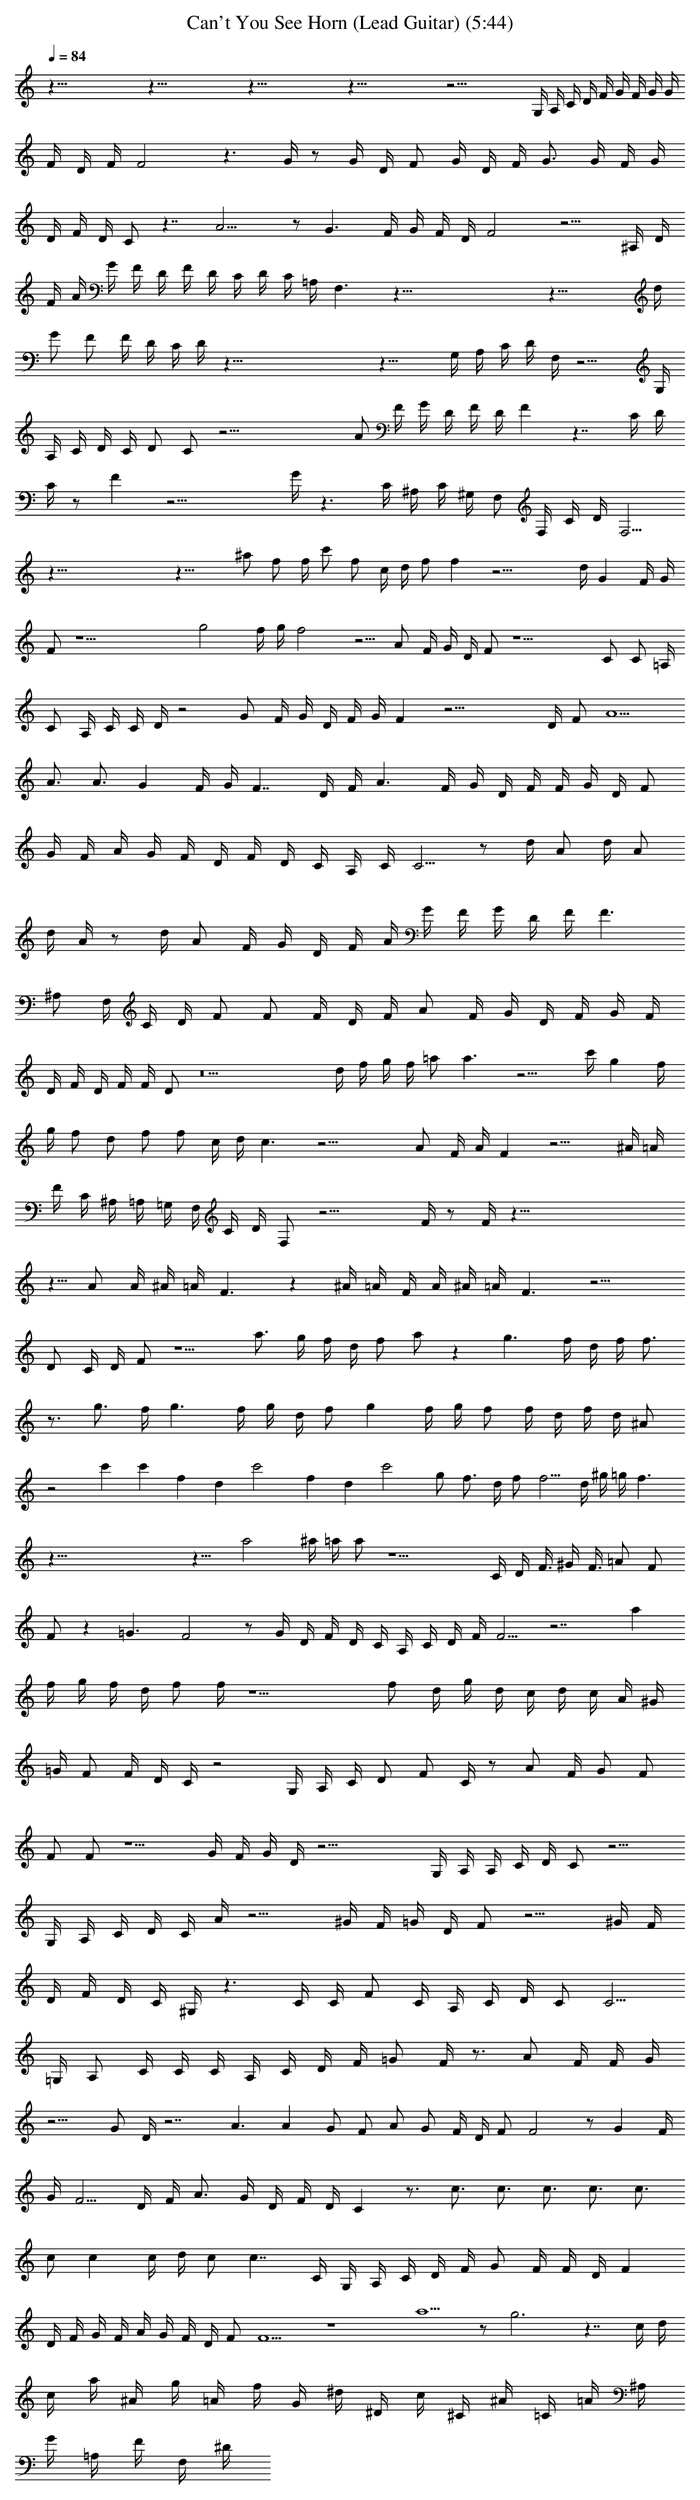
X:1
T: Can't You See Horn (Lead Guitar) (5:44)
L: 1/4
Q: 84
K: C
z89/8 z89/8 z89/8 z89/8 z39/4 G,/4 A,/4 C/4 D/4 F/4 G/4 F/4 G/4 G/4
F/4 D/4 F/4 F2 z3/2 G/4 z/2 G/4 D/4 F/2 G/4 D/4 F/4 G3/4 G/4 F/4 G/4
D/4 F/4 D/4 C/2 z7/4 A13/4 z/2 G3/2 F/4 G/4 F/4 D/4 F2 z9/4 ^A,/4 D/4
F/4 A/4 G/4 F/4 D/4 F/4 D/4 C/4 D/4 C/4 =A,/4 F,3/2 z89/8 z33/8 d/4
G/2 F/2 F/4 D/4 C/4 D/4 z89/8 z17/8 G,/4 A,/4 C/4 D/4 F,/4 z9/4 G,/4
A,/4 C/4 D/4 C/4 D/2 C/2 z39/4 A/2 F/4 G/4 D/4 F/4 D/4 F z7/4 C/4 D/4
C/4 z/2 F z23/4 G/4 z3/2 C/4 ^A,/4 C/4 ^G,/4 F,/2 F,/4 C/4 D/4 F,5/4
z89/8 z29/8 ^a/2 f/2 f/4 c'/2 f/2 c/4 d/4 f/2 f z19/4 d/4 G F/4 G/4
F/2 z21/2 g2 f/4 g/4 f2 z5/4 A/2 F/4 G/4 D/4 F/2 z11/2 C/2 C/2 =A,/4
C/2 A,/4 C/4 C/4 D/4 z2 G/2 F/4 G/4 D/4 F/4 G/4 F z29/4 D/4 F/2 A5/2
A3/4 A3/4 G F/4 G/4 F7/4 D/4 F/4 A3/2 F/4 G/4 D/4 F/4 F/4 G/4 D/4 F/2
G/4 F/4 A/4 G/4 F/4 D/4 F/4 D/4 C/4 A,/4 C/4 C5/4 z/2 d/4 A/2 d/4 A/2
d/4 A/4 z/2 d/4 A/2 F/4 G/4 D/4 F/4 A/4 G/4 F/4 G/4 D/4 F/4 F3/2
^A,/2 F,/4 C/4 D/4 F/2 F/2 F/4 D/4 F/4 A/2 F/4 G/4 D/4 F/4 G/4 F/4
D/4 F/4 D/4 F/4 F/4 D/2 z9 d/4 f/4 g/4 f/4 =a/2 a3/2 z9/4 c'/4 g f/4
g/4 f/2 d/2 f/2 f/2 c/4 d/4 c3/2 z21/4 A/2 F/4 A/4 F z15/4 ^A/4 =A/4
F/4 C/4 ^A,/4 =A,/4 =G,/4 F,/4 C/4 D/4 F,/2 z17/4 F/4 z/2 F/4 z89/8
z5/8 A/2 A/4 ^A/4 =A/4 F3/2 z ^A/4 =A/4 F/4 A/4 ^A/4 =A/4 F3/2 z15/4
D/2 C/4 D/4 F/2 z5/2 a3/4 g/4 f/4 d/4 f/2 a/2 z g3/2 f/4 d/4 f/4 f3/4
z3/4 g3/4 f/4 g3/2 f/4 g/4 d/4 f/2 g f/4 g/4 f/2 f/4 d/4 f/4 d/4 ^A/2
z2 c' c' f d c'2 f d c'2 g/2 f3/4 d/4 f/2 f5/4 d/4 ^g/4 =g/4 f3/2
z89/8 z11/8 a2 ^a/4 =a/4 a/2 z11/2 C/4 D/4 F3/8 ^G/4 F3/8 =A/2 F/2
F/2 z =G3/2 F2 z/2 G/4 D/4 F/4 D/4 C/4 A,/4 C/4 D/4 F/4 F5/4 z7/2 a
f/4 g/4 f/4 d/4 f/2 f/4 z11/2 f/2 d/4 g/4 d/4 c/4 d/4 c/4 A/4 ^G/4
=G/4 F/2 F/4 D/4 C/4 z2 G,/4 A,/4 C/4 D/2 F/2 C/4 z/2 A/2 F/4 G/2 F/2
F/2 F/2 z5/2 G/4 F/4 G/4 D/4 z27/4 G,/4 A,/4 A,/4 C/4 D/4 C/2 z9/4
G,/4 A,/4 C/4 D/4 C/4 A/4 z11/4 ^G/4 F/4 =G/4 D/4 F/2 z9/4 ^G/4 F/4
D/4 F/4 D/4 C/4 ^G,/4 z3/2 C/4 C/4 F/2 C/4 A,/4 C/4 D/4 C/2 C5/4
=G,/4 A,/2 C/4 C/4 C/4 A,/4 C/4 D/4 F/4 =G/2 F/4 z3/4 A/2 F/4 F/4 G/4
z11/4 G/2 D/4 z7/2 A3/2 A G/2 F/2 A/2 G/2 F/4 D/4 F/2 F2 z/2 G F/4
G/4 F5/4 D/4 F/4 A3/4 G/4 D/4 F/4 D/4 C z3/4 c3/4 c3/4 c3/4 c3/4 c3/4
c/2 c c/4 d/4 c/2 c7/4 C/4 G,/4 A,/4 C/4 D/4 F/4 G/2 F/4 F/4 D/4 F
D/4 F/4 G/4 F/4 A/4 G/4 F/4 D/4 F/2 F5/2 z4 a5/2 z/2 g3 z7/4 c/4 d/4
c/4 a/4 ^A/4 g/4 =A/4 f/4 G/4 ^d/4 ^D/4 c/4 ^C/4 ^A/4 =C/4 =A/4 ^A,/4
G/4 =A,/4 F/4 F,/4 ^D/4
